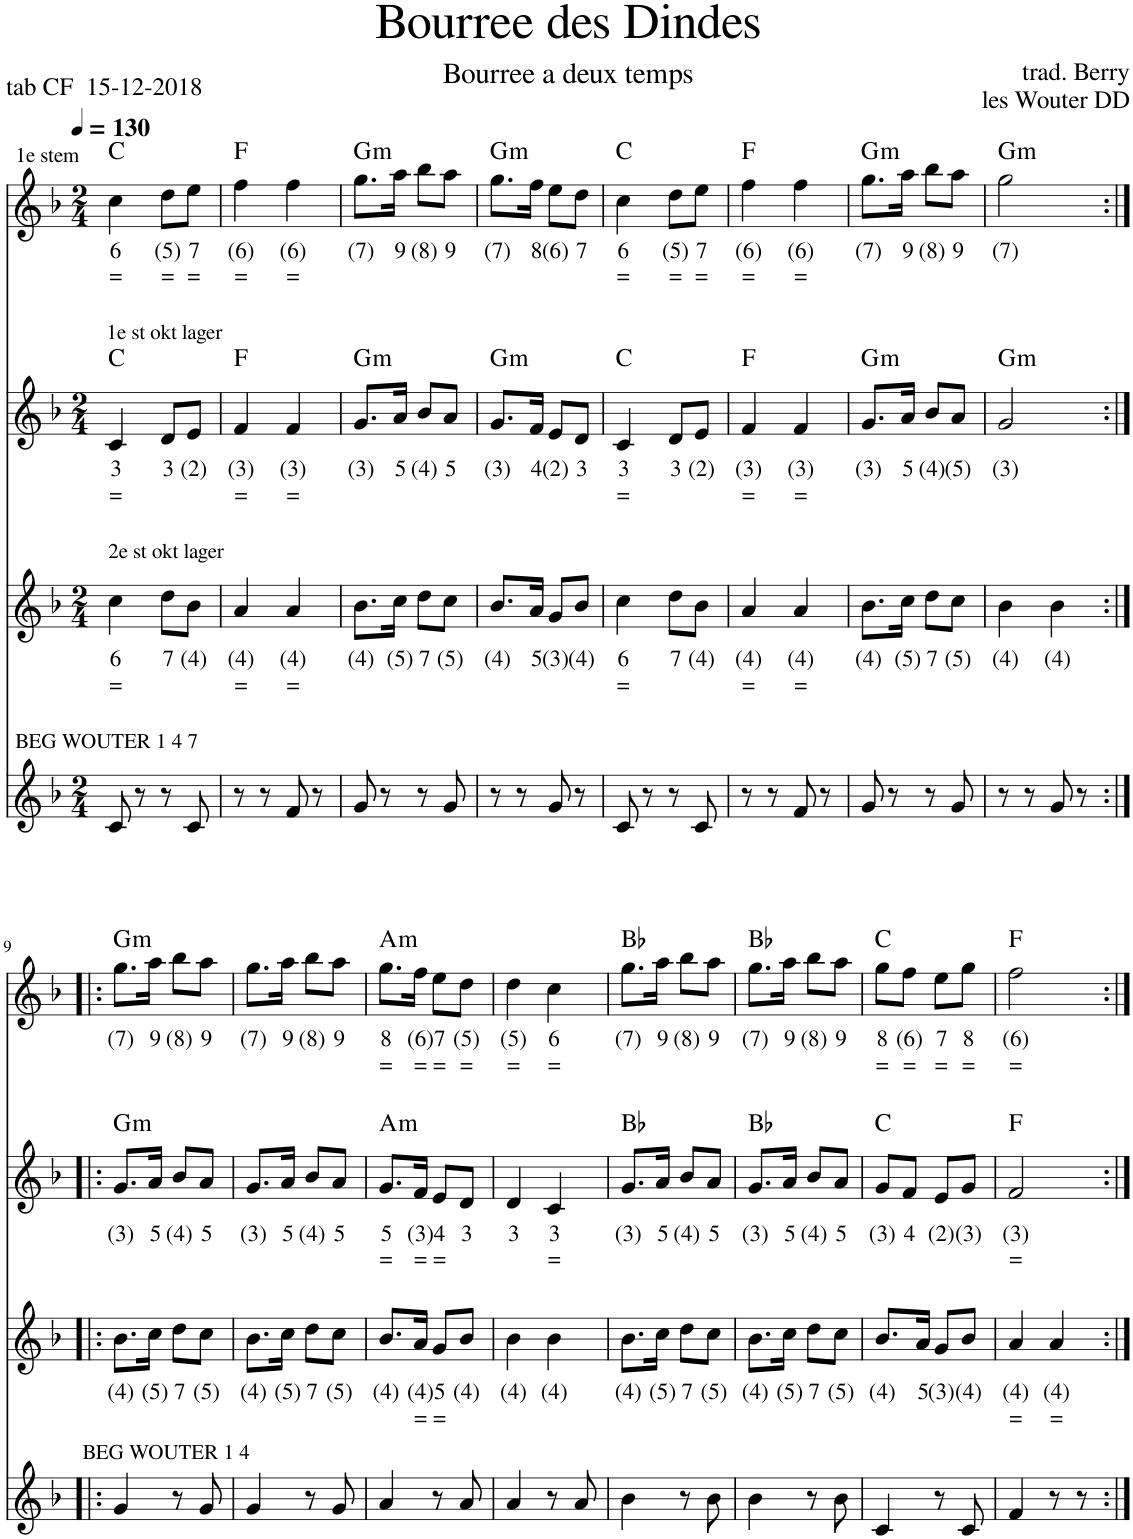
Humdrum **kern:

**kern	**kern	**text	**text	**harte	**kern	**text	**text	**kern	**text	**text	**kern	**text	**text	**harte
*part5	*part4	*part4	*part4	*part4	*part3	*part3	*part3	*part2	*part2	*part2	*part1	*part1	*part1	*part1
*staff5	*staff4	*staff4	*staff4	*	*staff3	*staff3	*staff3	*staff2	*staff2	*staff2	*staff1	*staff1	*staff1	*
*I"Stem	*I"Stem	*	*	*	*I"Mondharmonica	*	*	*I"Stem	*	*	*I"Mondharmonica	*	*	*
*	*stria5	*	*	*	*	*	*	*	*	*	*	*	*	*
*clefG2	*clefG2	*	*	*	*clefG2	*	*	*clefG2	*	*	*clefG2	*	*	*
*k[b-]	*k[b-]	*	*	*	*k[b-]	*	*	*k[b-]	*	*	*k[b-]	*	*	*
*M2/4	*M2/4	*	*	*	*M2/4	*	*	*M2/4	*	*	*M2/4	*	*	*
*MM130	*MM130	*	*	*	*MM130	*	*	*MM130	*	*	*MM130	*	*	*
=1	=1	=1	=1	=1	=1	=1	=1	=1	=1	=1	=1	=1	=1	=1
!	!	!	!	!	!	!	!	!	!	!	!LO:TX:a:t=1e stem	!	!	!
!	!	!	!	!	!	!	!	!LO:TX:a:t=1e st okt lager	!	!	!	!	!	!
!	!	!	!	!	!LO:TX:a:t=2e st okt lager	!	!	!	!	!	!	!	!	!
!	!LO:TX:a:t=OP EEN RIJ	!	!	!	!	!	!	!	!	!	!	!	!	!
!	!LO:TX:a:t=1e st okt lager	!	!	!	!	!	!	!	!	!	!	!	!	!
!LO:TX:a:t=BEG WOUTER 1 4 7	!	!	!	!	!	!	!	!	!	!	!	!	!	!
!	!	!	!	!	!	!LO:LY:b	!LO:LY:b	!	!LO:LY:b	!LO:LY:b	!	!LO:LY:b	!LO:LY:b	!
8c/	4c	(2)	=	C:maj	4cc\	6	=	4c/	3	=	4cc\	6	=	C:maj
8r	.	.	.	.	.	.	.	.	.	.	.	.	.	.
!	!	!	!	!	!	!LO:LY:b	!	!	!LO:LY:b	!	!	!LO:LY:b	!LO:LY:b	!
8r	8d/L	3	.	.	8dd\L	7	.	8d/L	3	.	8dd\L	(5)	=	.
!	!	!	!	!	!	!LO:LY:b	!	!	!LO:LY:b	!	!	!LO:LY:b	!LO:LY:b	!
8c/	8e/J	(2)	.	.	8b-\J	(4)	.	8e/J	(2)	.	8ee\J	7	=	.
=2	=2	=2	=2	=2	=2	=2	=2	=2	=2	=2	=2	=2	=2	=2
!	!	!	!	!	!	!LO:LY:b	!LO:LY:b	!	!LO:LY:b	!LO:LY:b	!	!LO:LY:b	!LO:LY:b	!
8r	4f	(3)	=	F:maj	4a/	(4)	=	4f/	(3)	=	4ff\	(6)	=	F:maj
8r	.	.	.	.	.	.	.	.	.	.	.	.	.	.
!	!	!	!	!	!	!LO:LY:b	!LO:LY:b	!	!LO:LY:b	!LO:LY:b	!	!LO:LY:b	!LO:LY:b	!
8f/	4f	(3)	=	.	4a/	(4)	=	4f/	(3)	=	4ff\	(6)	=	.
8r	.	.	.	.	.	.	.	.	.	.	.	.	.	.
=3	=3	=3	=3	=3	=3	=3	=3	=3	=3	=3	=3	=3	=3	=3
!	!	!	!	!LO:H:kt=m	!	!LO:LY:b	!	!	!LO:LY:b	!	!	!LO:LY:b	!	!LO:H:kt=m
8g/	8.g/L	(3)	.	G:min	8.b-\L	(4)	.	8.g/L	(3)	.	8.gg\L	(7)	.	G:min
8r	.	.	.	.	.	.	.	.	.	.	.	.	.	.
!	!	!	!	!	!	!LO:LY:b	!	!	!LO:LY:b	!	!	!LO:LY:b	!	!
.	16a/Jk	(4)	=	.	16cc\Jk	(5)	.	16a/Jk	5	.	16aa\Jk	9	.	.
!	!	!	!	!	!	!LO:LY:b	!	!	!LO:LY:b	!	!	!LO:LY:b	!	!
8r	8b-/L	(4)	.	.	8dd\L	7	.	8b-/L	(4)	.	8bb-\L	(8)	.	.
!	!	!	!	!	!	!LO:LY:b	!	!	!LO:LY:b	!	!	!LO:LY:b	!	!
8g/	8a/J	(4)	=	.	8cc\J	(5)	.	8a/J	5	.	8aa\J	9	.	.
=4	=4	=4	=4	=4	=4	=4	=4	=4	=4	=4	=4	=4	=4	=4
!	!	!	!	!LO:H:kt=m	!	!LO:LY:b	!	!	!LO:LY:b	!	!	!LO:LY:b	!	!LO:H:kt=m
8r	8.g/L	(3)	.	G:min	8.b-/L	(4)	.	8.g/L	(3)	.	8.gg\L	(7)	.	G:min
8r	.	.	.	.	.	.	.	.	.	.	.	.	.	.
!	!	!	!	!	!	!LO:LY:b	!	!	!LO:LY:b	!	!	!LO:LY:b	!	!
.	16f/Jk	(3)	=	.	16a/Jk	5	.	16f/Jk	4	.	16ff\Jk	8	.	.
!	!	!	!	!	!	!LO:LY:b	!	!	!LO:LY:b	!	!	!LO:LY:b	!	!
8g/	8e/L	(2)	.	.	8g/L	(3)	.	8e/L	(2)	.	8ee\L	(6)	.	.
!	!	!	!	!	!	!LO:LY:b	!	!	!LO:LY:b	!	!	!LO:LY:b	!	!
8r	8d/J	3	.	.	8b-/J	(4)	.	8d/J	3	.	8dd\J	7	.	.
=5	=5	=5	=5	=5	=5	=5	=5	=5	=5	=5	=5	=5	=5	=5
!	!	!	!	!	!	!LO:LY:b	!LO:LY:b	!	!LO:LY:b	!LO:LY:b	!	!LO:LY:b	!LO:LY:b	!
8c/	4c	3	=	C:maj	4cc\	6	=	4c/	3	=	4cc\	6	=	C:maj
8r	.	.	.	.	.	.	.	.	.	.	.	.	.	.
!	!	!	!	!	!	!LO:LY:b	!	!	!LO:LY:b	!	!	!LO:LY:b	!LO:LY:b	!
8r	8d/L	3	.	.	8dd\L	7	.	8d/L	3	.	8dd\L	(5)	=	.
!	!	!	!	!	!	!LO:LY:b	!	!	!LO:LY:b	!	!	!LO:LY:b	!LO:LY:b	!
8c/	8e/J	(2)	.	.	8b-\J	(4)	.	8e/J	(2)	.	8ee\J	7	=	.
=6	=6	=6	=6	=6	=6	=6	=6	=6	=6	=6	=6	=6	=6	=6
!	!	!	!	!	!	!LO:LY:b	!LO:LY:b	!	!LO:LY:b	!LO:LY:b	!	!LO:LY:b	!LO:LY:b	!
8r	4f	(3)	=	F:maj	4a/	(4)	=	4f/	(3)	=	4ff\	(6)	=	F:maj
8r	.	.	.	.	.	.	.	.	.	.	.	.	.	.
!	!	!	!	!	!	!LO:LY:b	!LO:LY:b	!	!LO:LY:b	!LO:LY:b	!	!LO:LY:b	!LO:LY:b	!
8f/	4f	(3)	=	.	4a/	(4)	=	4f/	(3)	=	4ff\	(6)	=	.
8r	.	.	.	.	.	.	.	.	.	.	.	.	.	.
=7	=7	=7	=7	=7	=7	=7	=7	=7	=7	=7	=7	=7	=7	=7
!	!	!	!	!LO:H:kt=m	!	!LO:LY:b	!	!	!LO:LY:b	!	!	!LO:LY:b	!	!LO:H:kt=m
8g/	8.g/L	(3)	.	G:min	8.b-\L	(4)	.	8.g/L	(3)	.	8.gg\L	(7)	.	G:min
8r	.	.	.	.	.	.	.	.	.	.	.	.	.	.
!	!	!	!	!	!	!LO:LY:b	!	!	!LO:LY:b	!	!	!LO:LY:b	!	!
.	16a/Jk	(4)	=	.	16cc\Jk	(5)	.	16a/Jk	5	.	16aa\Jk	9	.	.
!	!	!	!	!	!	!LO:LY:b	!	!	!LO:LY:b	!	!	!LO:LY:b	!	!
8r	8b-/L	(4)	.	.	8dd\L	7	.	8b-/L	(4)	.	8bb-\L	(8)	.	.
!	!	!	!	!	!	!LO:LY:b	!	!	!LO:LY:b	!	!	!LO:LY:b	!	!
8g/	8a/J	(4)	=	.	8cc\J	(5)	.	8a/J	(5)	.	8aa\J	9	.	.
=8	=8	=8	=8	=8	=8	=8	=8	=8	=8	=8	=8	=8	=8	=8
!	!	!	!	!LO:H:kt=m	!	!LO:LY:b	!	!	!LO:LY:b	!	!	!LO:LY:b	!	!LO:H:kt=m
8r	2g	(3)	.	G:min	4b-\	(4)	.	2g/	(3)	.	2gg\	(7)	.	G:min
8r	.	.	.	.	.	.	.	.	.	.	.	.	.	.
!	!	!	!	!	!	!LO:LY:b	!	!	!	!	!	!	!	!
8g/	.	.	.	.	4b-\	(4)	.	.	.	.	.	.	.	.
8r	.	.	.	.	.	.	.	.	.	.	.	.	.	.
!!LO:LB:g=z
=9:|!|:	=9:|!|:	=9:|!|:	=9:|!|:	=9:|!|:	=9:|!|:	=9:|!|:	=9:|!|:	=9:|!|:	=9:|!|:	=9:|!|:	=9:|!|:	=9:|!|:	=9:|!|:	=9:|!|:
!LO:TX:a:t=BEG WOUTER 1 4	!	!	!	!	!	!	!	!	!	!	!	!	!	!
!	!	!	!	!LO:H:kt=m	!	!LO:LY:b	!	!	!LO:LY:b	!	!	!LO:LY:b	!	!LO:H:kt=m
4g/	8.g/L	(3)	.	G:min	8.b-\L	(4)	.	8.g/L	(3)	.	8.gg\L	(7)	.	G:min
!	!	!	!	!	!	!LO:LY:b	!	!	!LO:LY:b	!	!	!LO:LY:b	!	!
.	16a/Jk	(4)	=	.	16cc\Jk	(5)	.	16a/Jk	5	.	16aa\Jk	9	.	.
!	!	!	!	!	!	!LO:LY:b	!	!	!LO:LY:b	!	!	!LO:LY:b	!	!
8r	8b-/L	(4)	.	.	8dd\L	7	.	8b-/L	(4)	.	8bb-\L	(8)	.	.
!	!	!	!	!	!	!LO:LY:b	!	!	!LO:LY:b	!	!	!LO:LY:b	!	!
8g/	8a/J	(4)	=	.	8cc\J	(5)	.	8a/J	5	.	8aa\J	9	.	.
=10	=10	=10	=10	=10	=10	=10	=10	=10	=10	=10	=10	=10	=10	=10
!	!	!	!	!	!	!LO:LY:b	!	!	!LO:LY:b	!	!	!LO:LY:b	!	!
4g/	8.g/L	(3)	.	.	8.b-\L	(4)	.	8.g/L	(3)	.	8.gg\L	(7)	.	.
!	!	!	!	!	!	!LO:LY:b	!	!	!LO:LY:b	!	!	!LO:LY:b	!	!
.	16a/Jk	(4)	=	.	16cc\Jk	(5)	.	16a/Jk	5	.	16aa\Jk	9	.	.
!	!	!	!	!	!	!LO:LY:b	!	!	!LO:LY:b	!	!	!LO:LY:b	!	!
8r	8b-/L	(4)	.	.	8dd\L	7	.	8b-/L	(4)	.	8bb-\L	(8)	.	.
!	!	!	!	!	!	!LO:LY:b	!	!	!LO:LY:b	!	!	!LO:LY:b	!	!
8g/	8a/J	(4)	=	.	8cc\J	(5)	.	8a/J	5	.	8aa\J	9	.	.
=11	=11	=11	=11	=11	=11	=11	=11	=11	=11	=11	=11	=11	=11	=11
!	!	!	!	!LO:H:kt=m	!	!LO:LY:b	!	!	!LO:LY:b	!LO:LY:b	!	!LO:LY:b	!LO:LY:b	!LO:H:kt=m
4a/	8.g/L	(5)	=	A:min	8.b-/L	(4)	.	8.g/L	5	=	8.gg\L	8	=	A:min
!	!	!	!	!	!	!LO:LY:b	!LO:LY:b	!	!LO:LY:b	!LO:LY:b	!	!LO:LY:b	!LO:LY:b	!
.	16f/Jk	(3)	=	.	16a/Jk	(4)	=	16f/Jk	(3)	=	16ff\Jk	(6)	=	.
!	!	!	!	!	!	!LO:LY:b	!LO:LY:b	!	!LO:LY:b	!LO:LY:b	!	!LO:LY:b	!LO:LY:b	!
8r	8e/L	(2)	.	.	8g/L	5	=	8e/L	4	=	8ee\L	7	=	.
!	!	!	!	!	!	!LO:LY:b	!	!	!LO:LY:b	!	!	!LO:LY:b	!LO:LY:b	!
8a/	8d/J	3	.	.	8b-/J	(4)	.	8d/J	3	.	8dd\J	(5)	=	.
=12	=12	=12	=12	=12	=12	=12	=12	=12	=12	=12	=12	=12	=12	=12
!	!	!	!	!	!	!LO:LY:b	!	!	!LO:LY:b	!	!	!LO:LY:b	!LO:LY:b	!
4a/	4d	3	.	.	4b-\	(4)	.	4d/	3	.	4dd\	(5)	=	.
!	!	!	!	!	!	!LO:LY:b	!	!	!LO:LY:b	!LO:LY:b	!	!LO:LY:b	!LO:LY:b	!
8r	4c	3	=	.	4b-\	(4)	.	4c/	3	=	4cc\	6	=	.
8a/	.	.	.	.	.	.	.	.	.	.	.	.	.	.
=13	=13	=13	=13	=13	=13	=13	=13	=13	=13	=13	=13	=13	=13	=13
!	!	!	!	!	!	!LO:LY:b	!	!	!LO:LY:b	!	!	!LO:LY:b	!	!
4b-\	8.g/L	(3)	.	Bb:maj	8.b-\L	(4)	.	8.g/L	(3)	.	8.gg\L	(7)	.	Bb:maj
!	!	!	!	!	!	!LO:LY:b	!	!	!LO:LY:b	!	!	!LO:LY:b	!	!
.	16a/Jk	(4)	=	.	16cc\Jk	(5)	.	16a/Jk	5	.	16aa\Jk	9	.	.
!	!	!	!	!	!	!LO:LY:b	!	!	!LO:LY:b	!	!	!LO:LY:b	!	!
8r	8b-/L	(4)	.	.	8dd\L	7	.	8b-/L	(4)	.	8bb-\L	(8)	.	.
!	!	!	!	!	!	!LO:LY:b	!	!	!LO:LY:b	!	!	!LO:LY:b	!	!
8b-\	8a/J	(4)	=	.	8cc\J	(5)	.	8a/J	5	.	8aa\J	9	.	.
=14	=14	=14	=14	=14	=14	=14	=14	=14	=14	=14	=14	=14	=14	=14
!	!	!	!	!	!	!LO:LY:b	!	!	!LO:LY:b	!	!	!LO:LY:b	!	!
4b-\	8.g/L	(3)	.	Bb:maj	8.b-\L	(4)	.	8.g/L	(3)	.	8.gg\L	(7)	.	Bb:maj
!	!	!	!	!	!	!LO:LY:b	!	!	!LO:LY:b	!	!	!LO:LY:b	!	!
.	16a/Jk	(4)	=	.	16cc\Jk	(5)	.	16a/Jk	5	.	16aa\Jk	9	.	.
!	!	!	!	!	!	!LO:LY:b	!	!	!LO:LY:b	!	!	!LO:LY:b	!	!
8r	8b-/L	(4)	.	.	8dd\L	7	.	8b-/L	(4)	.	8bb-\L	(8)	.	.
!	!	!	!	!	!	!LO:LY:b	!	!	!LO:LY:b	!	!	!LO:LY:b	!	!
8b-\	8a/J	(4)	=	.	8cc\J	(5)	.	8a/J	5	.	8aa\J	9	.	.
=15	=15	=15	=15	=15	=15	=15	=15	=15	=15	=15	=15	=15	=15	=15
!	!	!	!	!	!	!LO:LY:b	!	!	!LO:LY:b	!	!	!LO:LY:b	!LO:LY:b	!
4c/	8g/L	(3)	.	C:maj	8.b-/L	(4)	.	8g/L	(3)	.	8gg\L	8	=	C:maj
!	!	!	!	!	!	!	!	!	!LO:LY:b	!	!	!LO:LY:b	!LO:LY:b	!
.	8f/J	(3)	=	.	.	.	.	8f/J	4	.	8ff\J	(6)	=	.
!	!	!	!	!	!	!LO:LY:b	!	!	!	!	!	!	!	!
.	.	.	.	.	16a/Jk	5	.	.	.	.	.	.	.	.
!	!	!	!	!	!	!LO:LY:b	!	!	!LO:LY:b	!	!	!LO:LY:b	!LO:LY:b	!
8r	8e/L	(2)	.	.	8g/L	(3)	.	8e/L	(2)	.	8ee\L	7	=	.
!	!	!	!	!	!	!LO:LY:b	!	!	!LO:LY:b	!	!	!LO:LY:b	!LO:LY:b	!
8c/	8g/J	(3)	.	.	8b-/J	(4)	.	8g/J	(3)	.	8gg\J	8	=	.
=16	=16	=16	=16	=16	=16	=16	=16	=16	=16	=16	=16	=16	=16	=16
!	!	!	!	!	!	!LO:LY:b	!LO:LY:b	!	!LO:LY:b	!LO:LY:b	!	!LO:LY:b	!LO:LY:b	!
4f/	2f	(3)	=	F:maj	4a/	(4)	=	2f/	(3)	=	2ff\	(6)	=	F:maj
!	!	!	!	!	!	!LO:LY:b	!LO:LY:b	!	!	!	!	!	!	!
8r	.	.	.	.	4a/	(4)	=	.	.	.	.	.	.	.
8r	.	.	.	.	.	.	.	.	.	.	.	.	.	.
=:|!	=:|!	=:|!	=:|!	=:|!	=:|!	=:|!	=:|!	=:|!	=:|!	=:|!	=:|!	=:|!	=:|!	=:|!
*-	*-	*-	*-	*-	*-	*-	*-	*-	*-	*-	*-	*-	*-	*-
